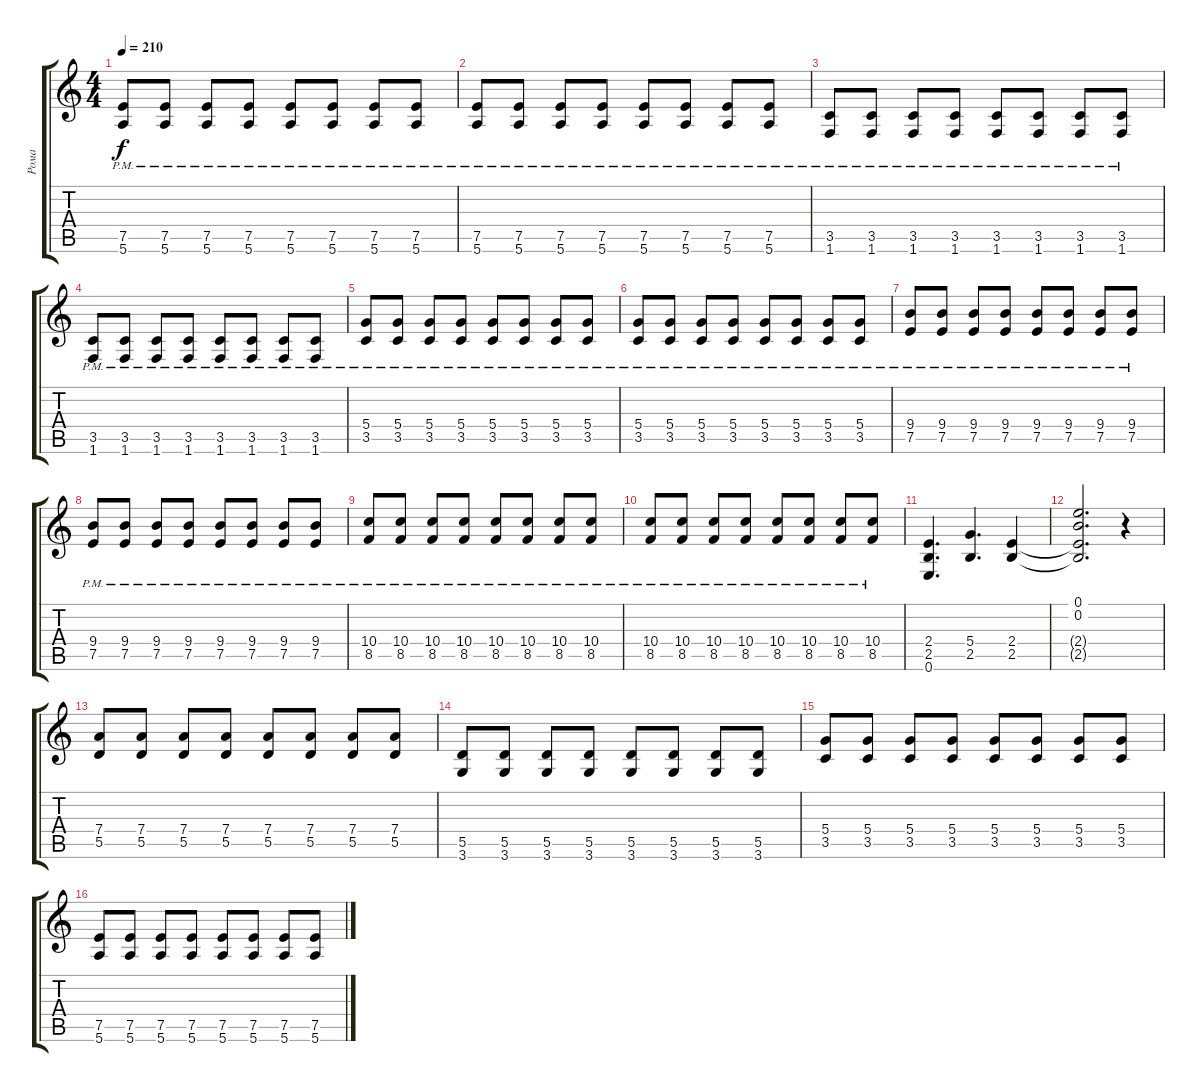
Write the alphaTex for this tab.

\track ("Рома" "Рома") {instrument overdrivenguitar}
\staff {score tabs}
\tuning (E4 B3 G3 D3 A2 E2) {hide}
\ts (4 4)
\tempo 210
\clef g2
\ks c
(7.5{pm} 5.6{pm}).8{dy f} (7.5{pm} 5.6{pm}).8 (7.5{pm} 5.6{pm}).8 (7.5{pm} 5.6{pm}).8 (7.5{pm} 5.6{pm}).8 (7.5{pm} 5.6{pm}).8 (7.5{pm} 5.6{pm}).8 (7.5{pm} 5.6{pm}).8 |
(7.5{pm} 5.6{pm}).8 (7.5{pm} 5.6{pm}).8 (7.5{pm} 5.6{pm}).8 (7.5{pm} 5.6{pm}).8 (7.5{pm} 5.6{pm}).8 (7.5{pm} 5.6{pm}).8 (7.5{pm} 5.6{pm}).8 (7.5{pm} 5.6{pm}).8 |
(3.5{pm} 1.6{pm}).8 (3.5{pm} 1.6{pm}).8 (3.5{pm} 1.6{pm}).8 (3.5{pm} 1.6{pm}).8 (3.5{pm} 1.6{pm}).8 (3.5{pm} 1.6{pm}).8 (3.5{pm} 1.6{pm}).8 (3.5{pm} 1.6{pm}).8 |
(3.5{pm} 1.6{pm}).8 (3.5{pm} 1.6{pm}).8 (3.5{pm} 1.6{pm}).8 (3.5{pm} 1.6{pm}).8 (3.5{pm} 1.6{pm}).8 (3.5{pm} 1.6{pm}).8 (3.5{pm} 1.6{pm}).8 (3.5{pm} 1.6{pm}).8 |
(5.4 3.5{pm}).8 (5.4 3.5{pm}).8 (5.4 3.5{pm}).8 (5.4 3.5{pm}).8 (5.4 3.5{pm}).8 (5.4 3.5{pm}).8 (5.4 3.5{pm}).8 (5.4 3.5{pm}).8 |
(5.4 3.5{pm}).8 (5.4 3.5{pm}).8 (5.4 3.5{pm}).8 (5.4 3.5{pm}).8 (5.4 3.5{pm}).8 (5.4 3.5{pm}).8 (5.4 3.5{pm}).8 (5.4 3.5{pm}).8 |
(9.4 7.5{pm}).8 (9.4 7.5{pm}).8 (9.4 7.5{pm}).8 (9.4 7.5{pm}).8 (9.4 7.5{pm}).8 (9.4 7.5{pm}).8 (9.4 7.5{pm}).8 (9.4 7.5{pm}).8 |
(9.4 7.5{pm}).8 (9.4 7.5{pm}).8 (9.4 7.5{pm}).8 (9.4 7.5{pm}).8 (9.4 7.5{pm}).8 (9.4 7.5{pm}).8 (9.4 7.5{pm}).8 (9.4 7.5{pm}).8 |
(10.4{pm} 8.5{pm}).8 (10.4{pm} 8.5{pm}).8 (10.4{pm} 8.5{pm}).8 (10.4{pm} 8.5{pm}).8 (10.4{pm} 8.5{pm}).8 (10.4{pm} 8.5{pm}).8 (10.4{pm} 8.5{pm}).8 (10.4{pm} 8.5).8 |
(10.4{pm} 8.5{pm}).8 (10.4{pm} 8.5{pm}).8 (10.4{pm} 8.5{pm}).8 (10.4{pm} 8.5{pm}).8 (10.4{pm} 8.5{pm}).8 (10.4{pm} 8.5{pm}).8 (10.4{pm} 8.5{pm}).8 (10.4{pm} 8.5{pm}).8 |
(2.4 2.5 0.6).4{d} (5.4 2.5).4{d} (2.4 2.5).4 |
(0.1 0.2 2.4{t} 2.5{t}).2{d} r.4 |
(7.4 5.5).8{volume 14 instrument distortionguitar} (7.4 5.5).8 (7.4 5.5).8 (7.4 5.5).8 (7.4 5.5).8 (7.4 5.5).8 (7.4 5.5).8 (7.4 5.5).8 |
(5.5 3.6).8 (5.5 3.6).8 (5.5 3.6).8 (5.5 3.6).8 (5.5 3.6).8 (5.5 3.6).8 (5.5 3.6).8 (5.5 3.6).8 |
(5.4 3.5).8 (5.4 3.5).8 (5.4 3.5).8 (5.4 3.5).8 (5.4 3.5).8 (5.4 3.5).8 (5.4 3.5).8 (5.4 3.5).8 |
(7.5 5.6).8 (7.5 5.6).8 (7.5 5.6).8 (7.5 5.6).8 (7.5 5.6).8 (7.5 5.6).8 (7.5 5.6).8 (7.5 5.6).8
